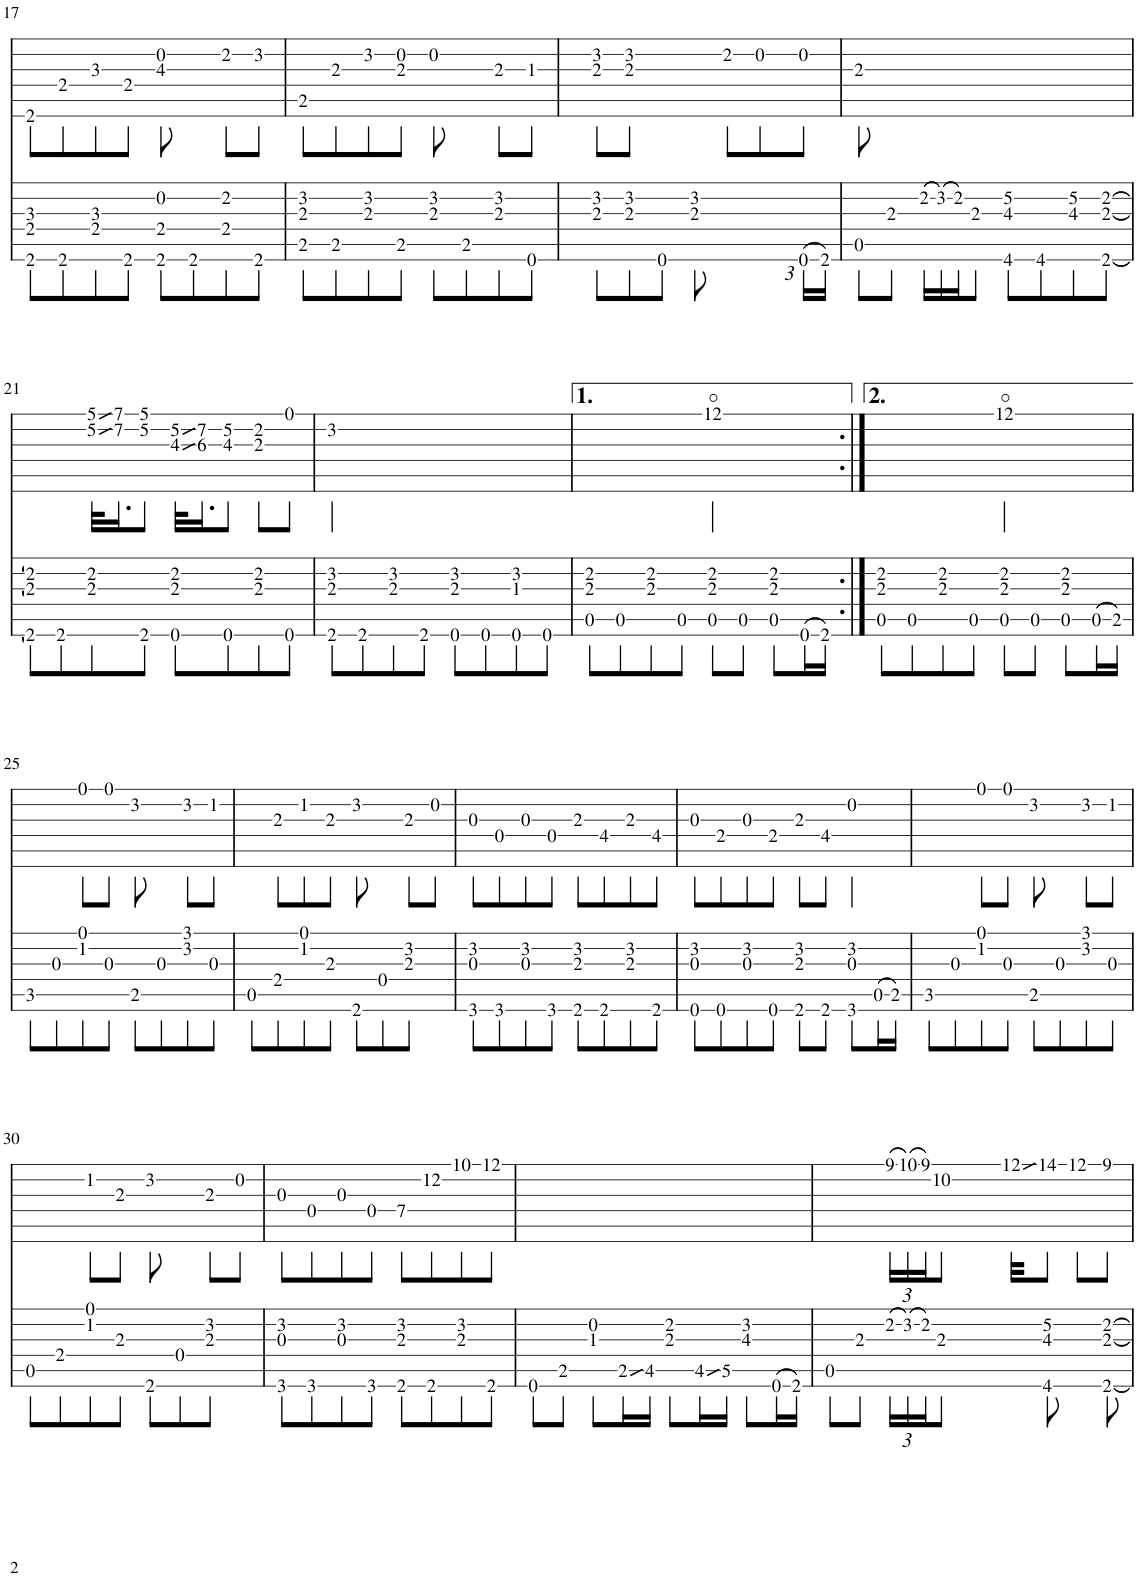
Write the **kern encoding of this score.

**kern	**kern
*part2	*part1
*staff2	*staff1
*I"Chitarra classica [Tabulatura]	*I"Chitarra classica [Tabulatura]
!!LO:PB:g=z
*	*
*k[f#c#g#]	*k[f#c#g#]
*M4/4	*M4/4
=17	=17
8FF#\ 8E\ 8A#\L	8FF#\L
8FF#\	8E\
8E\ 8A#\	8A#\
8FF#\J	8E\J
8FF#\ 8E\ 8B\L	8B\ 8B\
8FF#\	8r
8E\ 8c#\	8c#\L
8FF#\J	8d\J
=18	=18
8BB\ 8A\ 8d\L	8BB\L
8BB\	8A\
8A\ 8d\	8d\
8BB\J	8A\ 8B\J
8A\ 8d\L	8B\
8BB\	8r
8A\ 8d\	8A\L
8EE\J	8G#\J
=19	=19
8r	8r
8A\ 8d\L	8A\ 8d\L
8A\ 8d\	8A\ 8d\J
8EE\J	8r
8A\ 8d\	8r
8r	8c#\L
16r	8B\
16r	.
(16EE\LL	8B\J
16FF#\JJ)	.
=20	=20
8AA\L	8A\
8A\J	8r
*Xbrackettup	*
(24c#\LL	4r
(24d\)	.
24c#\J)	.
8A\J	.
8GG#\ 8B\ 8e\L	2r
8GG#\	.
8B\ 8e\	.
[8FF#\ [8A\ [8c#\J	.
!!LO:LB:g=z
=21	=21
8FF#\] 8A\] 8c#\]L	8r
8FF#\	8r
8A\ 8c#\	32e\ 32a\KLL
.	16.f#\ 16.b\J
8FF#\J	8e\ 8a\J
8EE\ 8A\ 8c#\L	32B\ 32e\KLL
.	16.c#\ 16.f#\J
8EE\	8B\ 8e\J
8A\ 8c#\	8A\ 8c#\L
8EE\J	8e\J
=22	=22
8FF#\ 8A\ 8d\L	4d\
8FF#\	.
8A\ 8d\	4r
8FF#\J	.
8EE\ 8A\ 8d\L	2r
8EE\	.
8EE\ 8G#\ 8d\	.
8EE\J	.
=23	=23
8AA\ 8A\ 8c#\L	8r
8AA\	8r
8A\ 8c#\	8r
8AA\J	8r
8AA\ 8A\ 8c#\L	4ee\
8AA\J	.
8AA\ 8A\ 8c#\L	4r
(16EE\L	.
16FF#\JJ)	.
=24:|!	=24:|!
8AA\ 8A\ 8c#\L	8r
8AA\	8r
8A\ 8c#\	8r
8AA\J	8r
8AA\ 8A\ 8c#\L	4ee\
8AA\J	.
8AA\ 8A\ 8c#\L	4r
(16AA\L	.
16BB\JJ)	.
!!LO:LB:g=z
=25	=25
8C\L	8r
8G\	8r
8c\ 8e\	8e\L
8G\J	8e\J
8BB\L	8d\
8G\	8r
8d\ 8g\	8d\L
8G\J	8c\J
=26	=26
8AA\L	8r
8E\	8A\L
8c\ 8e\	8c\
8A\J	8A\J
8FF#\L	8d\
8D\	8r
8A\ 8d\J	8A\L
8r	8B\J
=27	=27
8GG\ 8G\ 8d\L	8G\L
8GG\	8D\
8G\ 8d\	8G\
8GG\J	8D\J
8FF#\ 8A\ 8d\L	8A\L
8FF#\	8F#\
8A\ 8d\	8A\
8FF#\J	8F#\J
=28	=28
8EE\ 8G\ 8d\L	8G\L
8EE\	8E\
8G\ 8d\	8G\
8EE\J	8E\J
8FF#\ 8A\ 8d\L	8A\L
8FF#\J	8F#\J
8GG\ 8G\ 8d\L	4B\
(16AA\L	.
16BB\JJ)	.
=29	=29
8C\L	8r
8G\	8r
8c\ 8e\	8e\L
8G\J	8e\J
8BB\L	8d\
8G\	8r
8d\ 8g\	8d\L
8G\J	8c\J
!!LO:LB:g=z
=30	=30
8AA\L	8r
8E\	8r
8c\ 8e\	8c\L
8A\J	8A\J
8FF#\L	8d\
8D\	8r
8A\ 8d\J	8A\L
8r	8B\J
=31	=31
8GG\ 8G\ 8d\L	8G\L
8GG\	8D\
8G\ 8d\	8G\
8GG\J	8D\J
8FF#\ 8A\ 8d\L	8A\L
8FF#\	8b\
8A\ 8d\	8dd\
8FF#\J	8ee\J
=32	=32
8EE\L	1r
8BB\J	.
8G#\ 8B\L	.
16BB\L	.
16C#\JJ	.
8A\ 8c#\L	.
16C#\L	.
16D\JJ	.
8B\ 8d\L	.
(16EE\L	.
16FF#\JJ)	.
=33	=33
8AA\L	8r
8A\J	8r
*	*Xbrackettup
(24c#\LL	(24cc#\LL
(24d\)	(24dd\)
24c#\J)	24cc#\J)
8A\J	8a\J
8r	32r
.	32r
.	32r
.	32ee\KKL
8GG#\ 8B\ 8e\	8ff#\J
8r	8ee\L
[8FF#\ [8A\ [8c#\	8cc#\J
=	=
*-	*-
